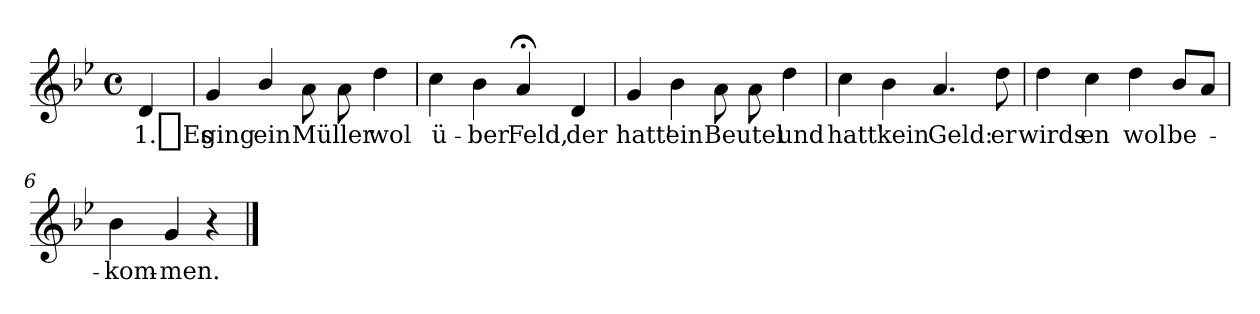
**kern	**text
*part1	*part1
*staff1	*staff1
*k[b-e-]	*
*g:	*
*M4/4	*
*met(c)	*
=	=
4d	1._Es
=1	=1
4g	ging
4b-/	ein
8a\	Müller
8a\	.
4dd	wol
=2	=2
4cc	ü-
4b-	-ber
4a;<	Feld,
4d	der
=3	=3
4g	hatt'
4b-	ein
8a\	Beutel
8a\	.
4dd	und
=4	=4
4cc	hatt'
4b-	kein
4.a	Geld:
8dd	er
=5	=5
4dd	wirds
4cc	en
4dd	wol
8b-/L	be-
8a/J	.
=6	=6
4b-	-kom-
4g	-men.
4r	.
==	==
*-	*-
